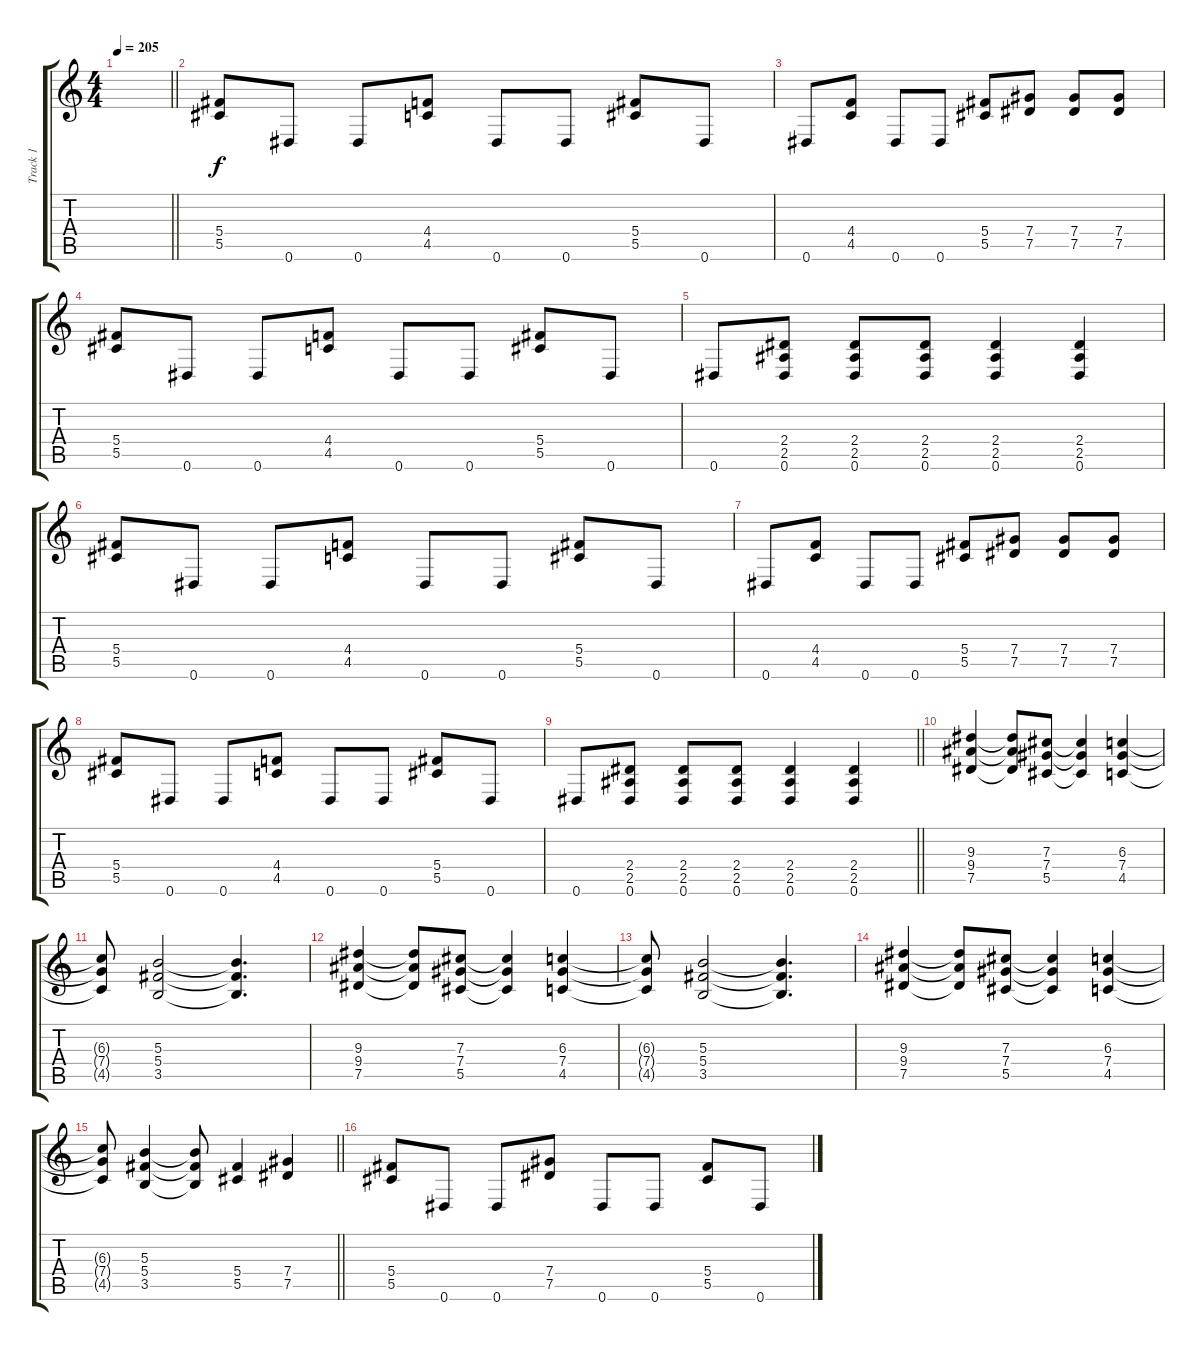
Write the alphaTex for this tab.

\track ("Track 1" "Track 1") {instrument distortionguitar}
\staff {score tabs}
\tuning (Eb4 Bb3 Gb3 Db3 Ab2 Eb2) {hide}
\ts (4 4)
\tempo 205
\clef g2
\barLineRight lightlight
\ks c
|
(5.4 5.5).8 0.6.8 0.6.8 (4.4 4.5).8 0.6.8 0.6.8 (5.4 5.5).8 0.6.8 |
0.6.8 (4.4 4.5).8 0.6.8 0.6.8 (5.4 5.5).8 (7.4 7.5).8 (7.4 7.5).8 (7.4 7.5).8 |
(5.4 5.5).8 0.6.8 0.6.8 (4.4 4.5).8 0.6.8 0.6.8 (5.4 5.5).8 0.6.8 |
0.6.8 (2.4 2.5 0.6).8 (2.4 2.5 0.6).8 (2.4 2.5 0.6).8 (2.4 2.5 0.6).4 (2.4 2.5 0.6).4 |
(5.4 5.5).8 0.6.8 0.6.8 (4.4 4.5).8 0.6.8 0.6.8 (5.4 5.5).8 0.6.8 |
0.6.8 (4.4 4.5).8 0.6.8 0.6.8 (5.4 5.5).8 (7.4 7.5).8 (7.4 7.5).8 (7.4 7.5).8 |
(5.4 5.5).8 0.6.8 0.6.8 (4.4 4.5).8 0.6.8 0.6.8 (5.4 5.5).8 0.6.8 |
\barLineRight lightlight
0.6.8 (2.4 2.5 0.6).8 (2.4 2.5 0.6).8 (2.4 2.5 0.6).8 (2.4 2.5 0.6).4 (2.4 2.5 0.6).4 |
(9.3 9.4 7.5).4 (9.3{t} 9.4{t} 7.5{t}).8 (7.3 7.4 5.5).8 (7.3{t} 7.4{t} 5.5{t}).4 (6.3 7.4 4.5).4 |
(6.3{t} 7.4{t} 4.5{t}).8 (5.3 5.4 3.5).2 (5.3{t} 5.4{t} 3.5{t}).4{d} |
(9.3 9.4 7.5).4 (9.3{t} 9.4{t} 7.5{t}).8 (7.3 7.4 5.5).8 (7.3{t} 7.4{t} 5.5{t}).4 (6.3 7.4 4.5).4 |
(6.3{t} 7.4{t} 4.5{t}).8 (5.3 5.4 3.5).2 (5.3{t} 5.4{t} 3.5{t}).4{d} |
(9.3 9.4 7.5).4 (9.3{t} 9.4{t} 7.5{t}).8 (7.3 7.4 5.5).8 (7.3{t} 7.4{t} 5.5{t}).4 (6.3 7.4 4.5).4 |
\barLineRight lightlight
(6.3{t} 7.4{t} 4.5{t}).8 (5.3 5.4 3.5).4 (5.3{t} 5.4{t} 3.5{t}).8 (5.4 5.5).4 (7.4 7.5).4 |
(5.4 5.5).8 0.6.8 0.6.8 (7.4 7.5).8 0.6.8 0.6.8 (5.4 5.5).8 0.6.8
